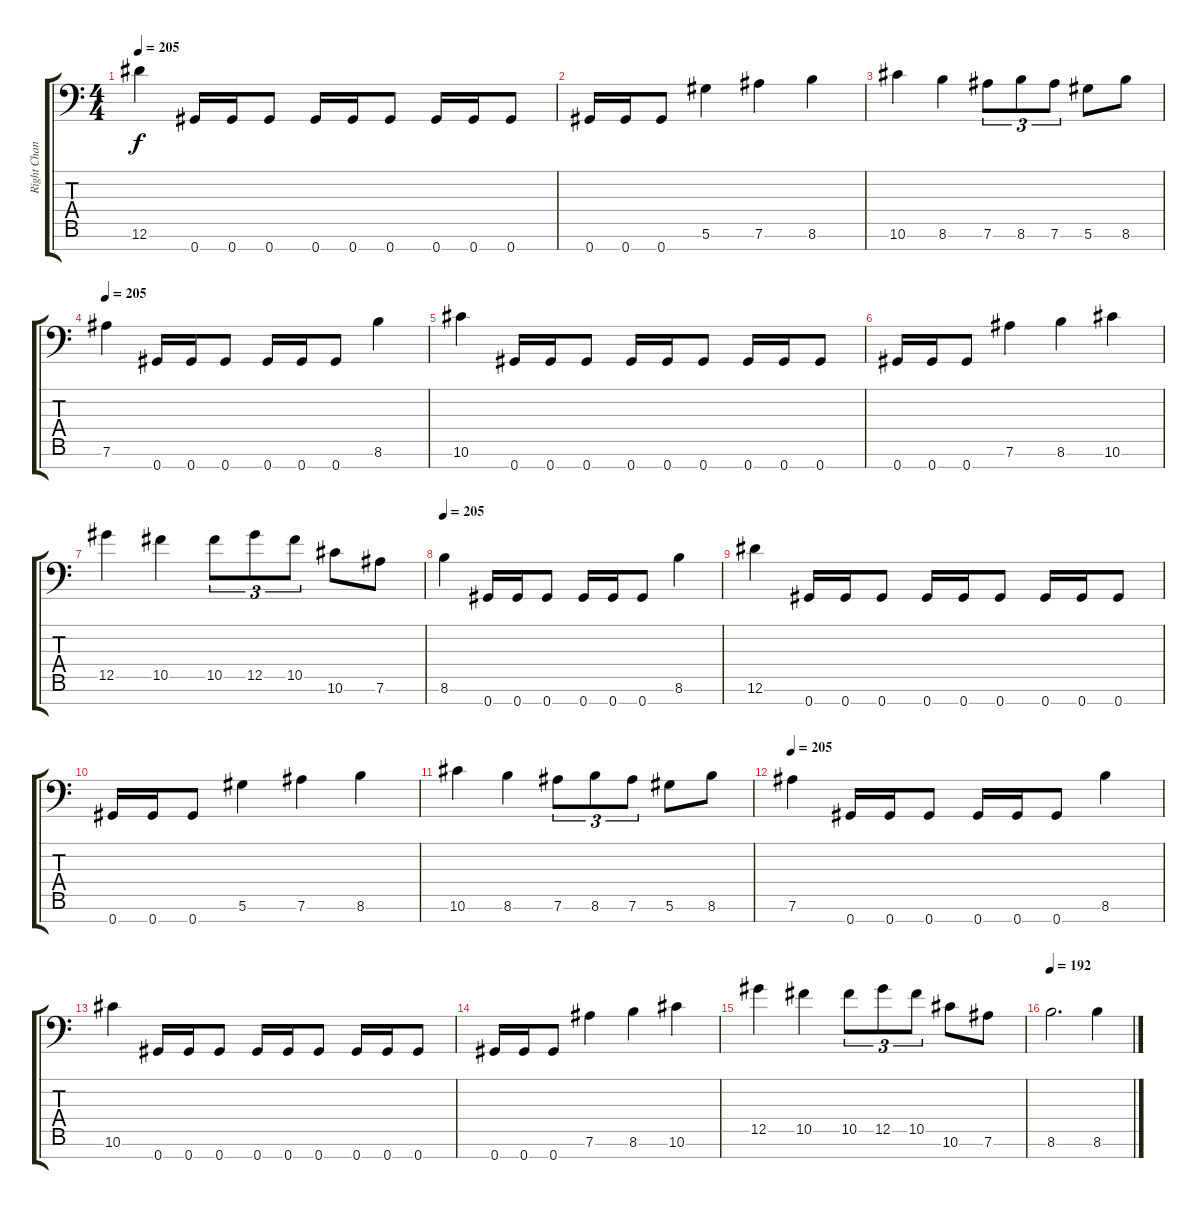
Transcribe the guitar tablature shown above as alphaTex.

\track ("Right Channel" "Right Chan") {instrument distortionguitar}
\staff {score tabs}
\tuning (Eb4 Bb3 Gb3 Db3 Ab2 Eb2 Ab1) {hide}
\ts (4 4)
\tempo 205
\clef f4
\ks c
12.6.4{dy f} 0.7.16 0.7.16 0.7.8 0.7.16 0.7.16 0.7.8 0.7.16 0.7.16 0.7.8 |
0.7.16 0.7.16 0.7.8 5.6.4 7.6.4 8.6.4 |
10.6.4 8.6.4 7.6.8{tu (3 2)} 8.6.8{tu (3 2)} 7.6.8{tu (3 2)} 5.6.8 8.6.8 |
\tempo 205
7.6.4 0.7.16 0.7.16 0.7.8 0.7.16 0.7.16 0.7.8 8.6.4 |
10.6.4 0.7.16 0.7.16 0.7.8 0.7.16 0.7.16 0.7.8 0.7.16 0.7.16 0.7.8 |
0.7.16 0.7.16 0.7.8 7.6.4 8.6.4 10.6.4 |
12.5.4 10.5.4 10.5.8{tu (3 2)} 12.5.8{tu (3 2)} 10.5.8{tu (3 2)} 10.6.8 7.6.8 |
\tempo 205
8.6.4 0.7.16 0.7.16 0.7.8 0.7.16 0.7.16 0.7.8 8.6.4 |
12.6.4 0.7.16 0.7.16 0.7.8 0.7.16 0.7.16 0.7.8 0.7.16 0.7.16 0.7.8 |
0.7.16 0.7.16 0.7.8 5.6.4 7.6.4 8.6.4 |
10.6.4 8.6.4 7.6.8{tu (3 2)} 8.6.8{tu (3 2)} 7.6.8{tu (3 2)} 5.6.8 8.6.8 |
\tempo 205
7.6.4 0.7.16 0.7.16 0.7.8 0.7.16 0.7.16 0.7.8 8.6.4 |
10.6.4 0.7.16 0.7.16 0.7.8 0.7.16 0.7.16 0.7.8 0.7.16 0.7.16 0.7.8 |
0.7.16 0.7.16 0.7.8 7.6.4 8.6.4 10.6.4 |
12.5.4 10.5.4 10.5.8{tu (3 2)} 12.5.8{tu (3 2)} 10.5.8{tu (3 2)} 10.6.8 7.6.8 |
\tempo 192
8.6.2{d} 8.6.4
